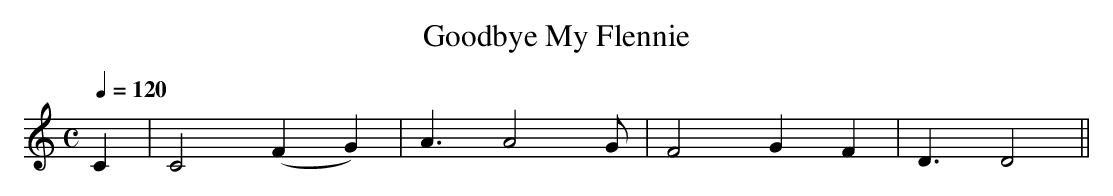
X:1
T:Goodbye My Flennie
M:C
L:1/8
Q:1/4=120
K:DDor
C2|C4 (F2G2)|A3 A4 G|F4 G2F2|D3 D4||
